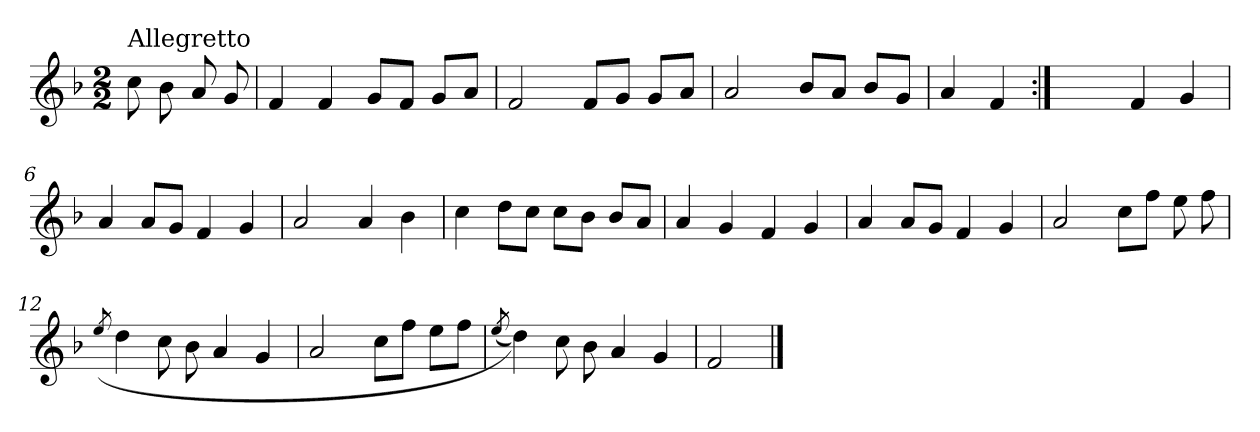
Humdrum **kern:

**kern
*part1
*staff1
*clefG2
*k[b-]
*F:
*M2/2
=
!LO:TX:a:t=Allegretto
8cc\
8b-\
8a/
8g/
=1
4f/
4f/
8g/L
8f/J
8g/L
8a/J
=2
2f/
8f/L
8g/J
8g/L
8a/J
=3
2a/
8b-/L
8a/J
8b-/L
8g/J
=4
4a/
4f/
=5:|!
2ryy
4f/
4g/
=6
4a/
8a/L
8g/J
4f/
4g/
=7
2a/
4a/
4b-\
=8
4cc\
8dd\L
8cc\J
8cc\L
8b-\J
8b-/L
8a/J
=9
4a/
4g/
4f/
4g/
=10
4a/
8a/L
8g/J
4f/
4g/
!!LO:LB:g=z
=11
2a/
8cc\L
8ff\J
8ee\
8ff\
=12
(<8qee/
4dd\
8cc\
8b-\
4a/
4g/
=13
2a/
8cc\L
8ff\J
8ee\L
8ff\J
=14
(<8qee/
4dd\))
8cc\
8b-\
4a/
4g/
=15
2f/
==
*-
